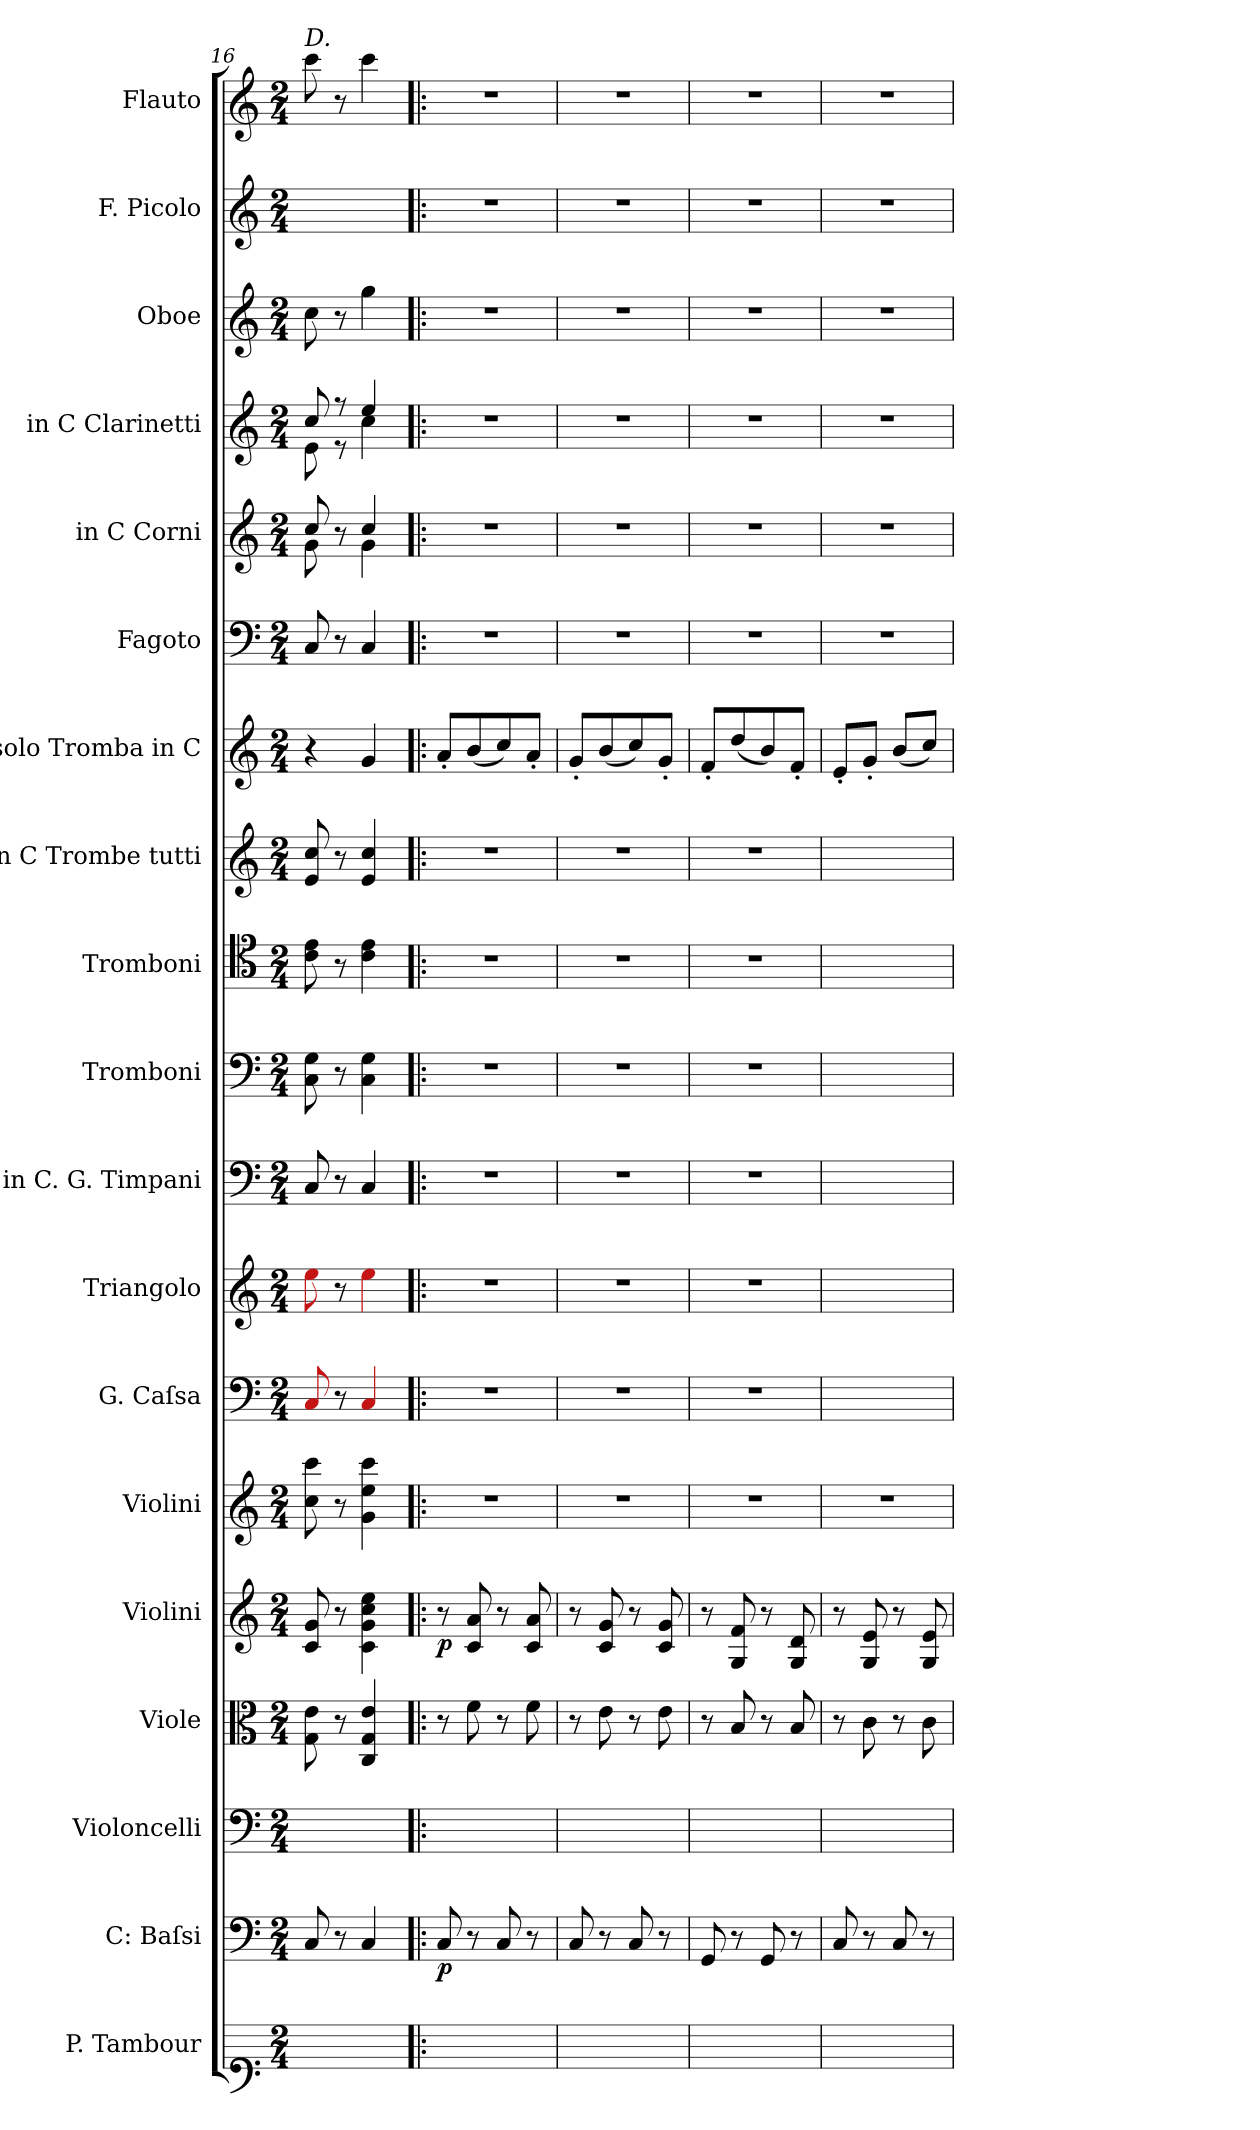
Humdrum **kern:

**kern	**kern	**dynam	**kern	**kern	**kern	**dynam	**kern	**kern	**kern	**kern	**kern	**kern	**kern	**kern	**kern	**kern	**kern	**kern	**kern	**kern
*part19	*part18	*part18	*part17	*part16	*part15	*part15	*part14	*part13	*part12	*part11	*part10	*part9	*part8	*part7	*part6	*part5	*part4	*part3	*part2	*part1
*staff19	*staff18	*staff18	*staff17	*staff16	*staff15	*staff15	*staff14	*staff13	*staff12	*staff11	*staff10	*staff9	*staff8	*staff7	*staff6	*staff5	*staff4	*staff3	*staff2	*staff1
*I"P. Tambour	*I"C: Baſsi	*	*I"Violoncelli	*I"Viole	*I"Violini	*	*I"Violini	*I"G. Caſsa	*I"Triangolo	*I"in C. G. Timpani	*I"Tromboni	*I"Tromboni	*I"in C Trombe tutti	*I"solo Tromba in C	*I"Fagoto	*I"in C Corni	*I"in C Clarinetti	*I"Oboe	*I"F. Picolo	*I"Flauto
*	*	*	*I'Vc	*	*I'Vln	*	*I'Vln	*	*I'Tri	*I'Timp	*I'Trb	*I'Trb	*	*	*	*	*I'Cl	*I'Ob	*	*I'Fl
*clefF1	*clefF4	*	*clefF4	*clefC3	*clefG2	*	*clefG2	*clefF4	*clefG2	*clefF4	*clefF4	*clefC4	*clefG2	*clefG2	*clefF4	*clefG2	*clefG2	*clefG2	*clefG2	*clefG2
*k[]	*k[]	*	*k[]	*k[]	*k[]	*	*k[]	*k[]	*k[]	*k[]	*k[]	*k[]	*k[]	*k[]	*k[]	*k[]	*k[]	*k[]	*k[]	*k[]
*C:	*C:	*	*C:	*C:	*C:	*	*C:	*C:	*C:	*C:	*C:	*C:	*C:	*C:	*C:	*C:	*C:	*C:	*C:	*C:
*M2/4	*M2/4	*	*M2/4	*M2/4	*M2/4	*	*M2/4	*M2/4	*M2/4	*M2/4	*M2/4	*M2/4	*M2/4	*M2/4	*M2/4	*M2/4	*M2/4	*M2/4	*M2/4	*M2/4
=16	=16	=16	=16	=16	=16	=16	=16	=16	=16	=16	=16	=16	=16	=16	=16	=16	=16	=16	=16	=16
*	*	*	*	*	*	*	*	*	*	*	*	*	*	*	*	*^	*^	*	*	*
!	!	!	!	!	!	!	!	!	!	!	!	!	!	!	!	!	!	!	!	!	!	!LO:TX:a:i:t=D.
2ryy	8C/	.	8C/yy	8G\ 8e\	8c/ 8g/	.	8cc\ 8ccc\	8Ra/	8Ree\	8C/	8C\ 8G\	8c\ 8e\	8e/ 8cc/	4r	8C/	8cc/	8g\	8cc/	8e\	8cc\	8ccc\yy	8ccc\
.	8r	.	8ryy	8r	8r	.	8r	8r	8r	8r	8r	8r	8r	.	8r	8r	8ryy	8r	8r	8r	8ryy	8r
.	4C/	.	4C/yy	4C/ 4G/ 4e/	4c\ 4g\ 4cc\ 4ee\	.	4g\ 4ee\ 4ccc\	4Ra/	4Ree\	4C/	4C\ 4G\	4c\ 4e\	4e/ 4cc/	4g/	4C/	4cc/	4g\	4ee/	4cc\	4gg\	4ccc\yy	4ccc\
*	*	*	*	*	*	*	*	*	*	*	*	*	*	*	*	*v	*v	*	*	*	*	*
*	*	*	*	*	*	*	*	*	*	*	*	*	*	*	*	*	*v	*v	*	*	*
=17!|:	=17!|:	=17!|:	=17!|:	=17!|:	=17!|:	=17!|:	=17!|:	=17!|:	=17!|:	=17!|:	=17!|:	=17!|:	=17!|:	=17!|:	=17!|:	=17!|:	=17!|:	=17!|:	=17!|:	=17!|:
2ryy	8C/	p	8C/yy	8r	8r	p	2r	2r	2r	2r	2r	2r	2r	8a'/L	2r	2r	2r	2r	2r	2r
.	8r	.	8ryy	8f\	8c/ 8a/	.	.	.	.	.	.	.	.	(8b/	.	.	.	.	.	.
.	8C/	.	8C/yy	8r	8r	.	.	.	.	.	.	.	.	8cc/)	.	.	.	.	.	.
.	8r	.	8ryy	8f\	8c/ 8a/	.	.	.	.	.	.	.	.	8a'/J	.	.	.	.	.	.
=18	=18	=18	=18	=18	=18	=18	=18	=18	=18	=18	=18	=18	=18	=18	=18	=18	=18	=18	=18	=18
2ryy	8C/	.	8C/yy	8r	8r	.	2r	2r	2r	2r	2r	2r	2r	8g'/L	2r	2r	2r	2r	2r	2r
.	8r	.	8ryy	8e\	8c/ 8g/	.	.	.	.	.	.	.	.	(8b/	.	.	.	.	.	.
.	8C/	.	8C/yy	8r	8r	.	.	.	.	.	.	.	.	8cc/)	.	.	.	.	.	.
.	8r	.	8ryy	8e\	8c/ 8g/	.	.	.	.	.	.	.	.	8g'/J	.	.	.	.	.	.
=19	=19	=19	=19	=19	=19	=19	=19	=19	=19	=19	=19	=19	=19	=19	=19	=19	=19	=19	=19	=19
2ryy	8GG/	.	8GG/yy	8r	8r	.	2r	2r	2r	2r	2r	2r	2r	8f'/L	2r	2r	2r	2r	2r	2r
.	8r	.	8ryy	8B/	8G/ 8f/	.	.	.	.	.	.	.	.	(8dd/	.	.	.	.	.	.
.	8GG/	.	8GG/yy	8r	8r	.	.	.	.	.	.	.	.	8b/)	.	.	.	.	.	.
.	8r	.	8ryy	8B/	8G/ 8d/	.	.	.	.	.	.	.	.	8f'/J	.	.	.	.	.	.
=20	=20	=20	=20	=20	=20	=20	=20	=20	=20	=20	=20	=20	=20	=20	=20	=20	=20	=20	=20	=20
2ryy	8C/	.	8C/yy	8r	8r	.	2r	2ryy	2ryy	2ryy	2ryy	2ryy	2ryy	8e'/L	2r	2r	2r	2r	2r	2r
.	8r	.	8ryy	8c\	8G/ 8e/	.	.	.	.	.	.	.	.	8g'/J	.	.	.	.	.	.
.	8C/	.	8C/yy	8r	8r	.	.	.	.	.	.	.	.	(8b/L	.	.	.	.	.	.
.	8r	.	8ryy	8c\	8G/ 8e/	.	.	.	.	.	.	.	.	8cc/J)	.	.	.	.	.	.
=	=	=	=	=	=	=	=	=	=	=	=	=	=	=	=	=	=	=	=	=
*-	*-	*-	*-	*-	*-	*-	*-	*-	*-	*-	*-	*-	*-	*-	*-	*-	*-	*-	*-	*-
